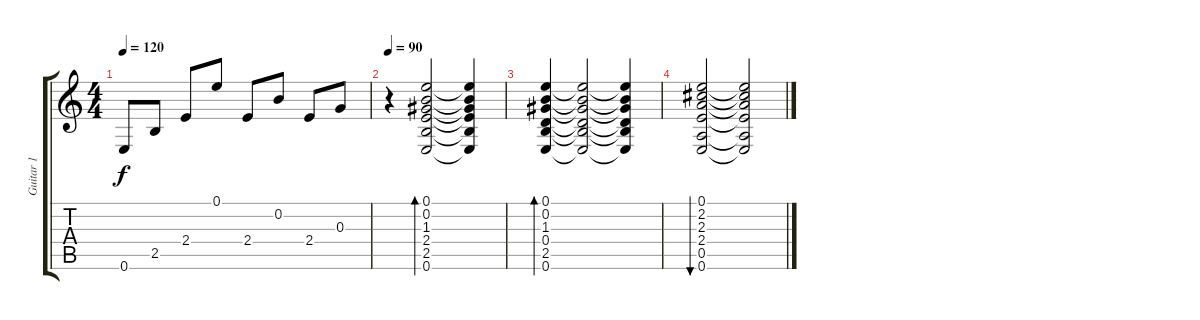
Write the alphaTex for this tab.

\track ("Guitar 1" "Guitar 1") {instrument acousticguitarnylon}
\staff {score tabs}
\tuning (E4 B3 G3 D3 A2 E2) {hide}
\ts (4 4)
\tempo 120
\clef g2
\ks c
0.6.8{dy f} 2.5.8 2.4.8 0.1.8 2.4.8 0.2.8 2.4.8 0.3.8 |
\tempo 90
r.4{volume 16} (0.1 0.2 1.3 2.4 2.5 0.6).2{bd 480} (0.1{t} 0.2{t} 1.3{t} 2.4{t} 2.5{t} 0.6{t}).4 |
(0.1 0.2 1.3 0.4 2.5 0.6).4{bd 480} (0.1{t} 0.2{t} 1.3{t} 0.4{t} 2.5{t} 0.6{t}).2 (0.1{t} 0.2{t} 1.3{t} 0.4{t} 2.5{t} 0.6{t}).4 |
(0.1 2.2 2.3 2.4 0.5 0.6).2{bu 480} (0.1{t} 2.2{t} 2.3{t} 2.4{t} 0.5{t} 0.6{t}).2
